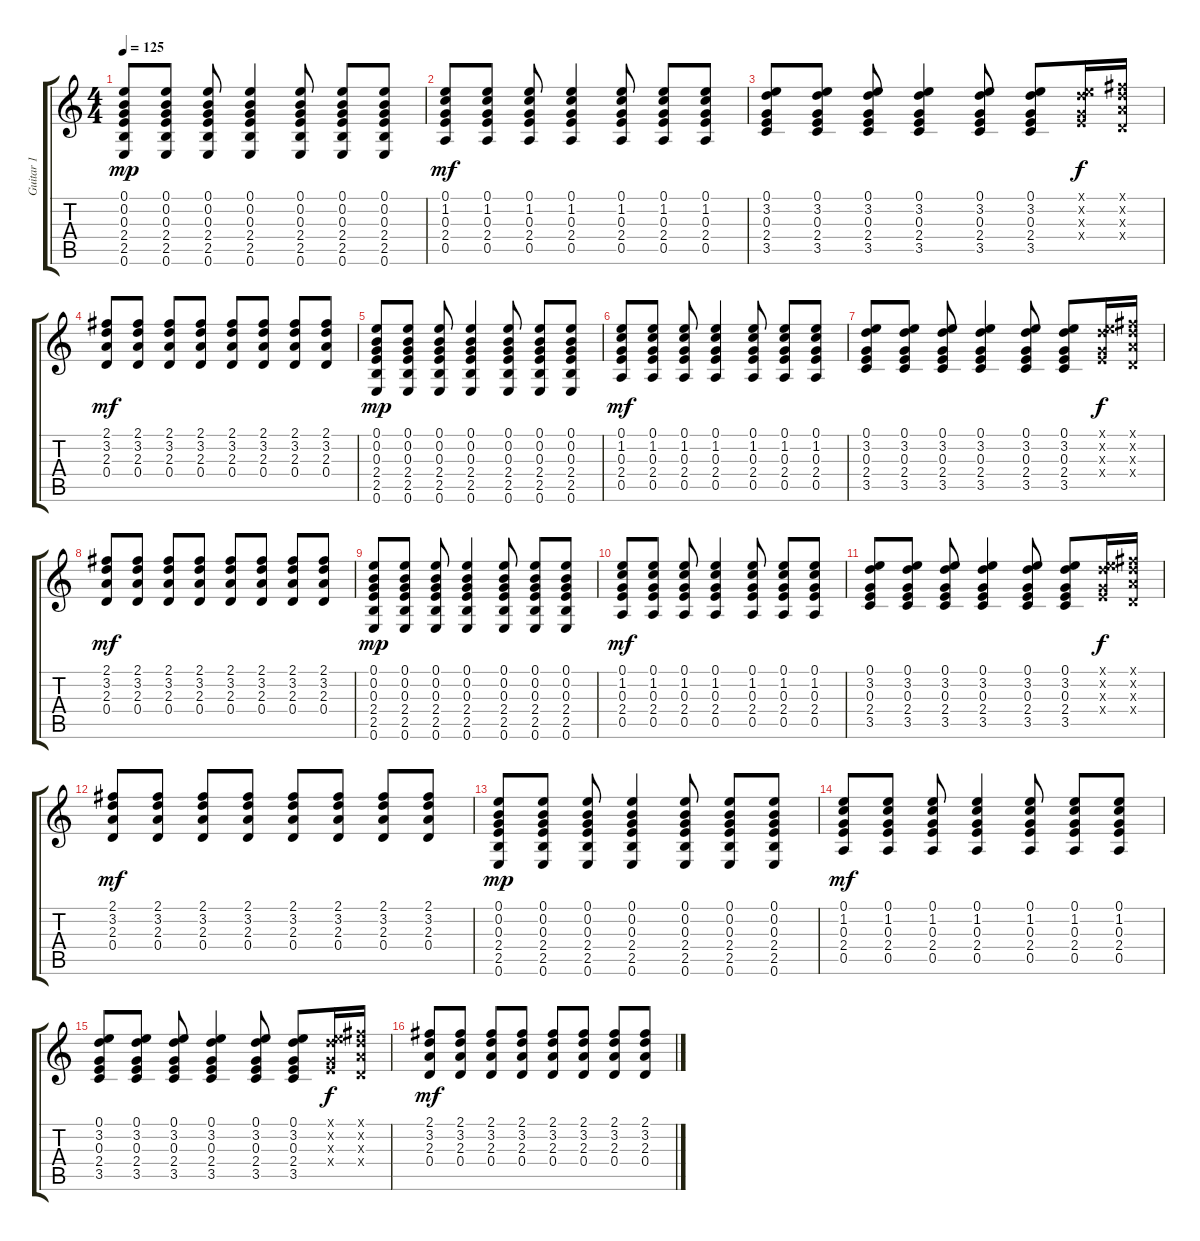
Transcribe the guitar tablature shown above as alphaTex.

\track ("Guitar 1" "Guitar 1") {instrument acousticguitarsteel}
\staff {score tabs}
\tuning (E4 B3 G3 D3 A2 E2) {hide}
\ts (4 4)
\tempo 125
\clef g2
\ks c
(0.1 0.2 0.3 2.4 2.5 0.6).8{dy mp instrument acousticguitarsteel} (0.1 0.2 0.3 2.4 2.5 0.6).8 (0.1 0.2 0.3 2.4 2.5 0.6).8 (0.1 0.2 0.3 2.4 2.5 0.6).4 (0.1 0.2 0.3 2.4 2.5 0.6).8 (0.1 0.2 0.3 2.4 2.5 0.6).8 (0.1 0.2 0.3 2.4 2.5 0.6).8 |
(0.1 1.2 0.3 2.4 0.5).8{dy mf} (0.1 1.2 0.3 2.4 0.5).8 (0.1 1.2 0.3 2.4 0.5).8 (0.1 1.2 0.3 2.4 0.5).4 (0.1 1.2 0.3 2.4 0.5).8 (0.1 1.2 0.3 2.4 0.5).8 (0.1 1.2 0.3 2.4 0.5).8 |
(0.1 3.2 0.3 2.4 3.5).8 (0.1 3.2 0.3 2.4 3.5).8 (0.1 3.2 0.3 2.4 3.5).8 (0.1 3.2 0.3 2.4 3.5).4 (0.1 3.2 0.3 2.4 3.5).8 (0.1 3.2 0.3 2.4 3.5).8 (0.1{x} 3.2{x} 0.3{x} 2.4{x}).16{dy f} (2.1{x} 3.2{x} 2.3{x} 0.4{x}).16 |
(2.1 3.2 2.3 0.4).8{dy mf} (2.1 3.2 2.3 0.4).8 (2.1 3.2 2.3 0.4).8 (2.1 3.2 2.3 0.4).8 (2.1 3.2 2.3 0.4).8 (2.1 3.2 2.3 0.4).8 (2.1 3.2 2.3 0.4).8 (2.1 3.2 2.3 0.4).8 |
(0.1 0.2 0.3 2.4 2.5 0.6).8{dy mp} (0.1 0.2 0.3 2.4 2.5 0.6).8 (0.1 0.2 0.3 2.4 2.5 0.6).8 (0.1 0.2 0.3 2.4 2.5 0.6).4 (0.1 0.2 0.3 2.4 2.5 0.6).8 (0.1 0.2 0.3 2.4 2.5 0.6).8 (0.1 0.2 0.3 2.4 2.5 0.6).8 |
(0.1 1.2 0.3 2.4 0.5).8{dy mf} (0.1 1.2 0.3 2.4 0.5).8 (0.1 1.2 0.3 2.4 0.5).8 (0.1 1.2 0.3 2.4 0.5).4 (0.1 1.2 0.3 2.4 0.5).8 (0.1 1.2 0.3 2.4 0.5).8 (0.1 1.2 0.3 2.4 0.5).8 |
(0.1 3.2 0.3 2.4 3.5).8 (0.1 3.2 0.3 2.4 3.5).8 (0.1 3.2 0.3 2.4 3.5).8 (0.1 3.2 0.3 2.4 3.5).4 (0.1 3.2 0.3 2.4 3.5).8 (0.1 3.2 0.3 2.4 3.5).8 (0.1{x} 3.2{x} 0.3{x} 2.4{x}).16{dy f} (2.1{x} 3.2{x} 2.3{x} 0.4{x}).16 |
(2.1 3.2 2.3 0.4).8{dy mf} (2.1 3.2 2.3 0.4).8 (2.1 3.2 2.3 0.4).8 (2.1 3.2 2.3 0.4).8 (2.1 3.2 2.3 0.4).8 (2.1 3.2 2.3 0.4).8 (2.1 3.2 2.3 0.4).8 (2.1 3.2 2.3 0.4).8 |
(0.1 0.2 0.3 2.4 2.5 0.6).8{dy mp} (0.1 0.2 0.3 2.4 2.5 0.6).8 (0.1 0.2 0.3 2.4 2.5 0.6).8 (0.1 0.2 0.3 2.4 2.5 0.6).4 (0.1 0.2 0.3 2.4 2.5 0.6).8 (0.1 0.2 0.3 2.4 2.5 0.6).8 (0.1 0.2 0.3 2.4 2.5 0.6).8 |
(0.1 1.2 0.3 2.4 0.5).8{dy mf} (0.1 1.2 0.3 2.4 0.5).8 (0.1 1.2 0.3 2.4 0.5).8 (0.1 1.2 0.3 2.4 0.5).4 (0.1 1.2 0.3 2.4 0.5).8 (0.1 1.2 0.3 2.4 0.5).8 (0.1 1.2 0.3 2.4 0.5).8 |
(0.1 3.2 0.3 2.4 3.5).8 (0.1 3.2 0.3 2.4 3.5).8 (0.1 3.2 0.3 2.4 3.5).8 (0.1 3.2 0.3 2.4 3.5).4 (0.1 3.2 0.3 2.4 3.5).8 (0.1 3.2 0.3 2.4 3.5).8 (0.1{x} 3.2{x} 0.3{x} 2.4{x}).16{dy f} (2.1{x} 3.2{x} 2.3{x} 0.4{x}).16 |
(2.1 3.2 2.3 0.4).8{dy mf} (2.1 3.2 2.3 0.4).8 (2.1 3.2 2.3 0.4).8 (2.1 3.2 2.3 0.4).8 (2.1 3.2 2.3 0.4).8 (2.1 3.2 2.3 0.4).8 (2.1 3.2 2.3 0.4).8 (2.1 3.2 2.3 0.4).8 |
(0.1 0.2 0.3 2.4 2.5 0.6).8{dy mp} (0.1 0.2 0.3 2.4 2.5 0.6).8 (0.1 0.2 0.3 2.4 2.5 0.6).8 (0.1 0.2 0.3 2.4 2.5 0.6).4 (0.1 0.2 0.3 2.4 2.5 0.6).8 (0.1 0.2 0.3 2.4 2.5 0.6).8 (0.1 0.2 0.3 2.4 2.5 0.6).8 |
(0.1 1.2 0.3 2.4 0.5).8{dy mf} (0.1 1.2 0.3 2.4 0.5).8 (0.1 1.2 0.3 2.4 0.5).8 (0.1 1.2 0.3 2.4 0.5).4 (0.1 1.2 0.3 2.4 0.5).8 (0.1 1.2 0.3 2.4 0.5).8 (0.1 1.2 0.3 2.4 0.5).8 |
(0.1 3.2 0.3 2.4 3.5).8 (0.1 3.2 0.3 2.4 3.5).8 (0.1 3.2 0.3 2.4 3.5).8 (0.1 3.2 0.3 2.4 3.5).4 (0.1 3.2 0.3 2.4 3.5).8 (0.1 3.2 0.3 2.4 3.5).8 (0.1{x} 3.2{x} 0.3{x} 2.4{x}).16{dy f} (2.1{x} 3.2{x} 2.3{x} 0.4{x}).16 |
(2.1 3.2 2.3 0.4).8{dy mf} (2.1 3.2 2.3 0.4).8 (2.1 3.2 2.3 0.4).8 (2.1 3.2 2.3 0.4).8 (2.1 3.2 2.3 0.4).8 (2.1 3.2 2.3 0.4).8 (2.1 3.2 2.3 0.4).8 (2.1 3.2 2.3 0.4).8
